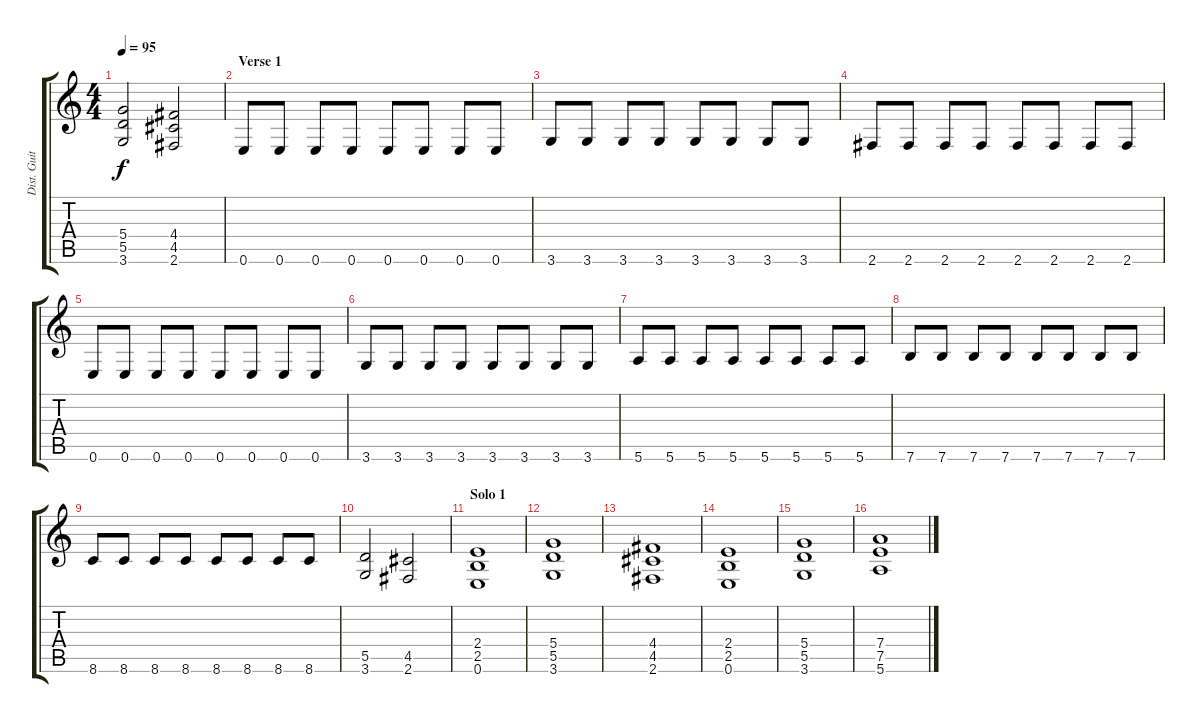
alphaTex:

\track ("Dist. Guitar" "Dist. Guit") {instrument distortionguitar}
\staff {score tabs}
\tuning (E4 B3 G3 D3 A2 E2) {hide}
\ts (4 4)
\tempo 95
\clef g2
\ks c
(5.4 5.5 3.6).2{dy f} (4.4 4.5 2.6).2 |
\section ("" "Verse 1")
0.6.8 0.6.8 0.6.8 0.6.8 0.6.8 0.6.8 0.6.8 0.6.8 |
3.6.8 3.6.8 3.6.8 3.6.8 3.6.8 3.6.8 3.6.8 3.6.8 |
2.6.8 2.6.8 2.6.8 2.6.8 2.6.8 2.6.8 2.6.8 2.6.8 |
0.6.8 0.6.8 0.6.8 0.6.8 0.6.8 0.6.8 0.6.8 0.6.8 |
3.6.8 3.6.8 3.6.8 3.6.8 3.6.8 3.6.8 3.6.8 3.6.8 |
5.6.8 5.6.8 5.6.8 5.6.8 5.6.8 5.6.8 5.6.8 5.6.8 |
7.6.8 7.6.8 7.6.8 7.6.8 7.6.8 7.6.8 7.6.8 7.6.8 |
8.6.8 8.6.8 8.6.8 8.6.8 8.6.8 8.6.8 8.6.8 8.6.8 |
(5.5 3.6).2 (4.5 2.6).2 |
\section ("" "Solo 1")
(2.4 2.5 0.6).1 |
(5.4 5.5 3.6).1 |
(4.4 4.5 2.6).1 |
(2.4 2.5 0.6).1 |
(5.4 5.5 3.6).1 |
(7.4 7.5 5.6).1
